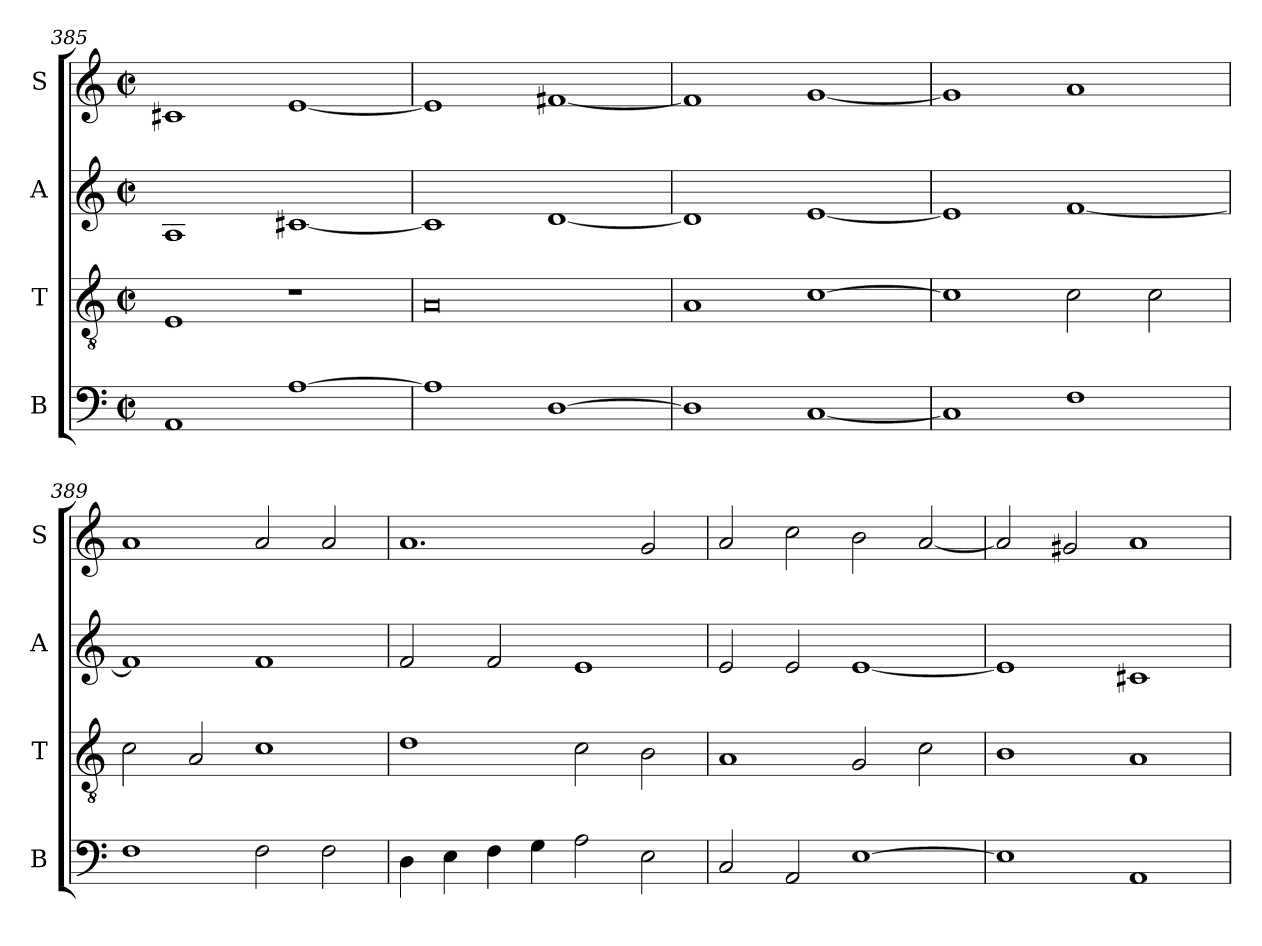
**kern	**kern	**kern	**kern
*part4	*part3	*part2	*part1
*staff4	*staff3	*staff2	*staff1
*I"B	*I"T	*I"A	*I"S
*I'B	*I'T	*I'A	*I'S
*clefF4	*clefGv2	*clefG2	*clefG2
*k[]	*k[]	*k[]	*k[]
*C:	*C:	*C:	*C:
*M2/2	*M2/2	*M2/2	*M2/2
*met(c|)	*met(c|)	*met(c|)	*met(c|)
=385	=385	=385	=385
1AA	1E	1A	1c#X
[>1A	1r	[<1c#X	[<1e
=386	=386	=386	=386
1A]	0A	1c#]	1e]
[>1D	.	[<1d	[<1f#X
=387	=387	=387	=387
1D]	1A	1d]	1f#]
[<1C	[>1c	[<1e	[<1g
=388	=388	=388	=388
1C]	1c]	1e]	1g]
1F	2c\	[<1f	1a
.	2c\	.	.
!!LO:LB:g=z
=389	=389	=389	=389
1F	2c\	1f]	1a
.	2A/	.	.
2F\	1c	1f	2a/
2F\	.	.	2a/
=390	=390	=390	=390
4D\	1d	2f/	1.a
4E\	.	.	.
4F\	.	2f/	.
4G\	.	.	.
2A\	2c\	1e	.
2E\	2B\	.	2g/
=391	=391	=391	=391
2C/	1A	2e/	2a/
2AA/	.	2e/	2cc\
[>1E	2G/	[<1e	2b\
.	2c\	.	[<2a/
=392	=392	=392	=392
1E]	1B	1e]	2a/]
.	.	.	2g#/
1AA	1A	1c#X	1a
=	=	=	=
*-	*-	*-	*-
